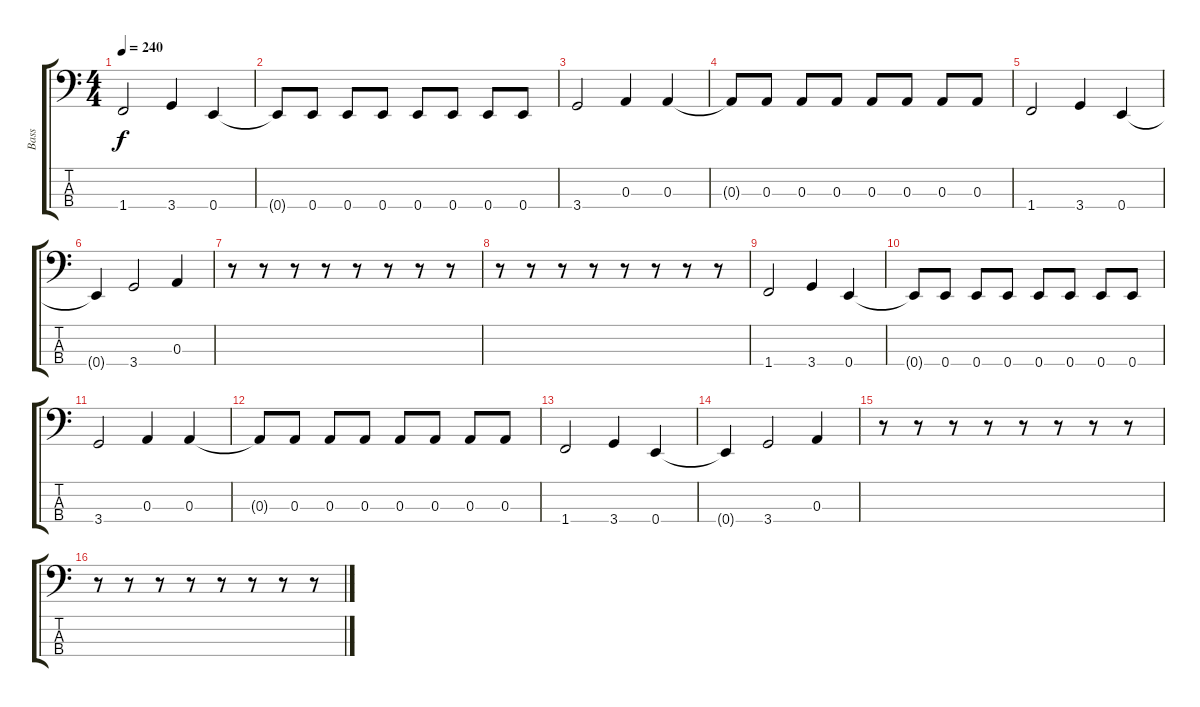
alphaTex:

\track ("Bass" "Bass") {instrument electricbassfinger}
\staff {score tabs}
\tuning (G2 D2 A1 E1) {hide}
\ts (4 4)
\tempo 240
\clef f4
\ks c
1.4.2{dy f} 3.4.4 0.4.4 |
0.4{t}.8 0.4.8 0.4.8 0.4.8 0.4.8 0.4.8 0.4.8 0.4.8 |
3.4.2 0.3.4 0.3.4 |
0.3{t}.8 0.3.8 0.3.8 0.3.8 0.3.8 0.3.8 0.3.8 0.3.8 |
1.4.2 3.4.4 0.4.4 |
0.4{t}.4 3.4.2 0.3.4 |
r.8 r.8 r.8 r.8 r.8 r.8 r.8 r.8 |
r.8 r.8 r.8 r.8 r.8 r.8 r.8 r.8 |
1.4.2 3.4.4 0.4.4 |
0.4{t}.8 0.4.8 0.4.8 0.4.8 0.4.8 0.4.8 0.4.8 0.4.8 |
3.4.2 0.3.4 0.3.4 |
0.3{t}.8 0.3.8 0.3.8 0.3.8 0.3.8 0.3.8 0.3.8 0.3.8 |
1.4.2 3.4.4 0.4.4 |
0.4{t}.4 3.4.2 0.3.4 |
r.8 r.8 r.8 r.8 r.8 r.8 r.8 r.8 |
r.8 r.8 r.8 r.8 r.8 r.8 r.8 r.8
